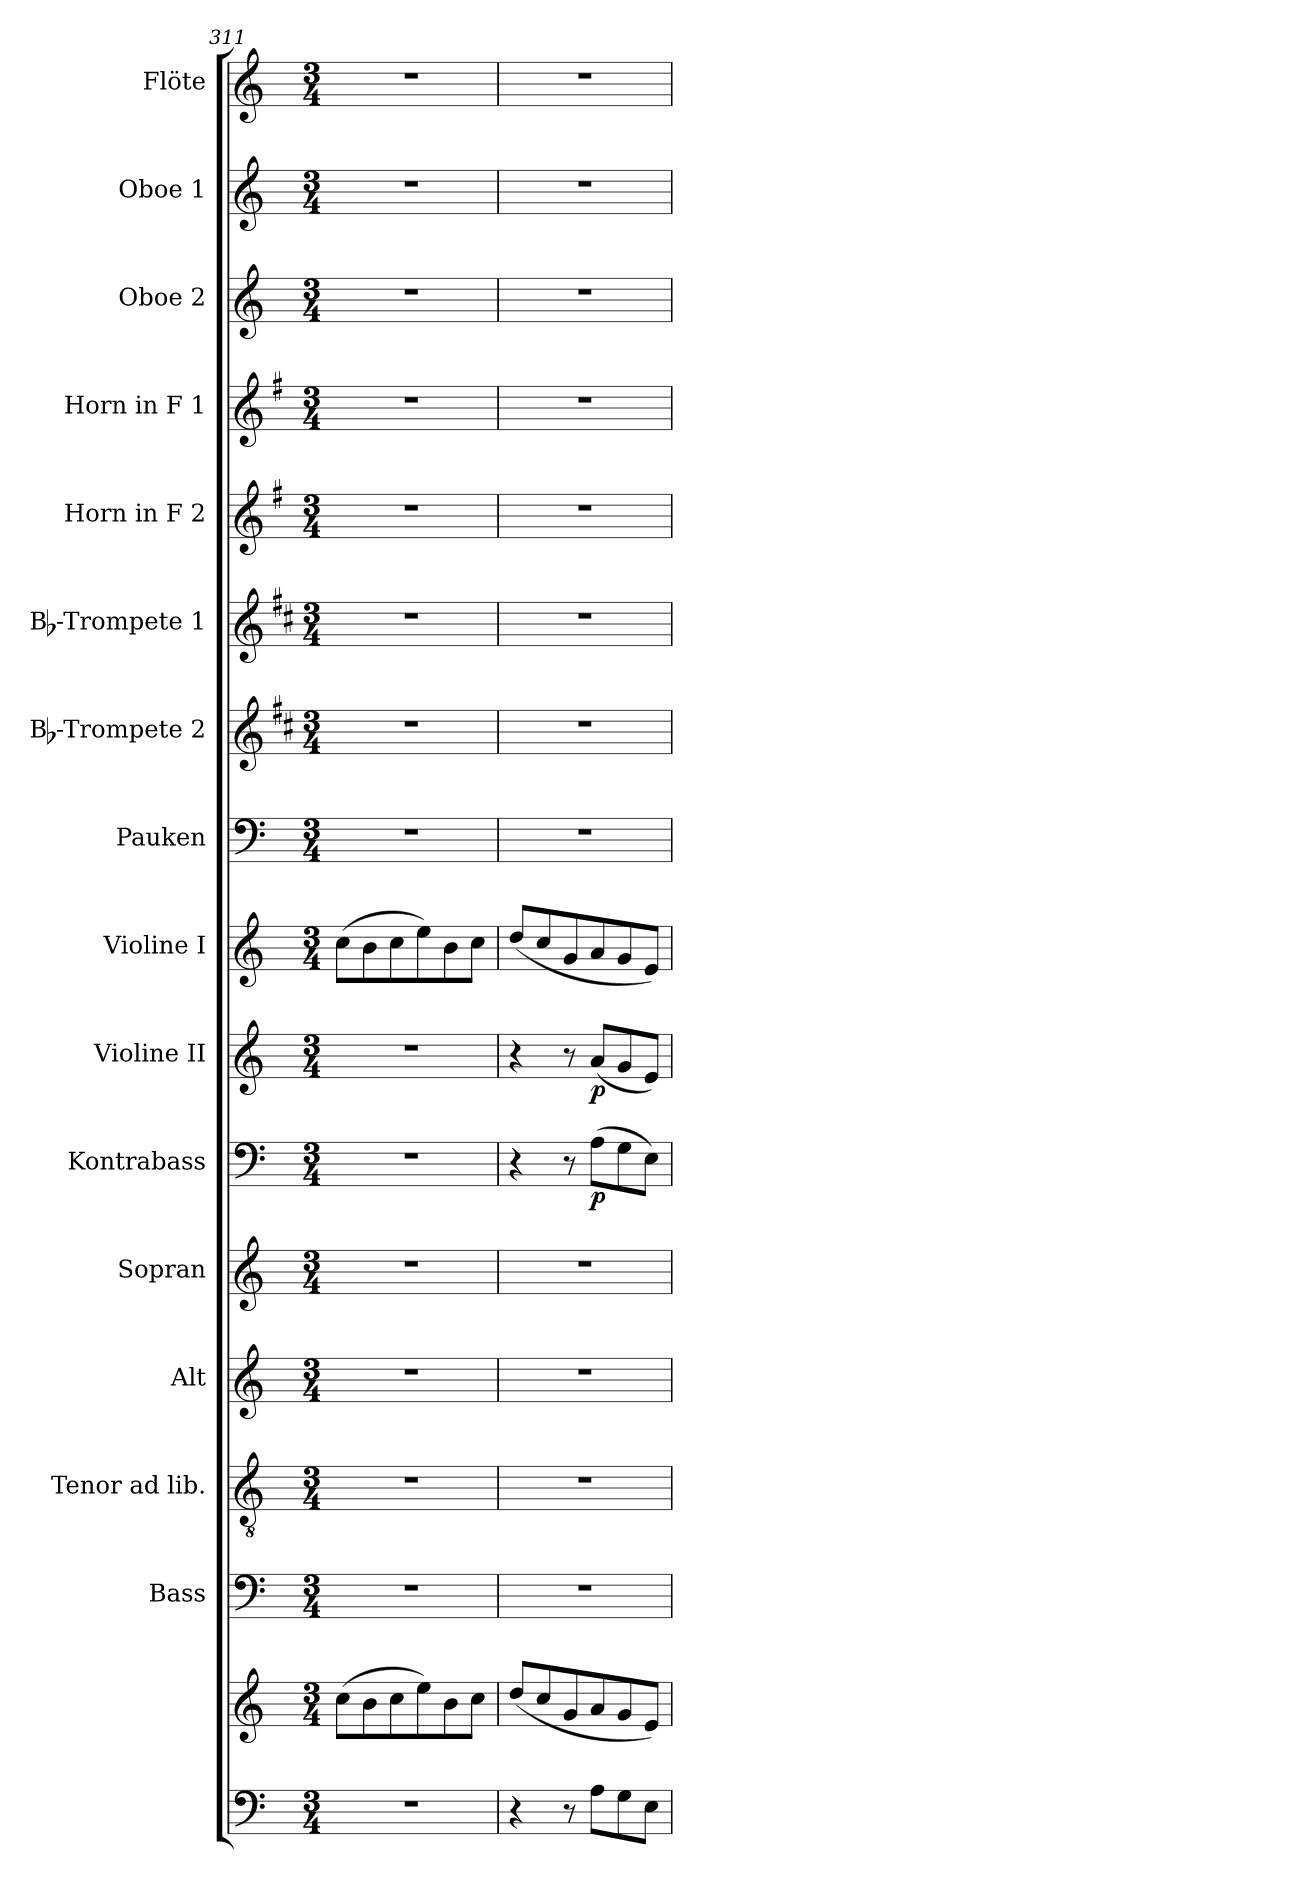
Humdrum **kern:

**kern	**kern	**kern	**kern	**kern	**kern	**kern	**dynam	**kern	**dynam	**kern	**kern	**kern	**kern	**kern	**kern	**kern	**kern	**kern
*part16	*part16	*part15	*part14	*part13	*part12	*part11	*part11	*part10	*part10	*part9	*part8	*part7	*part6	*part5	*part4	*part3	*part2	*part1
*staff17	*staff16	*staff15	*staff14	*staff13	*staff12	*staff11	*staff11	*staff10	*staff10	*staff9	*staff8	*staff7	*staff6	*staff5	*staff4	*staff3	*staff2	*staff1
*	*	*I"Bass	*I"Tenor ad lib.	*I"Alt	*I"Sopran	*I"Kontrabass	*	*I"Violine II	*	*I"Violine I	*I"Pauken	*I"Bb-Trompete 2	*I"Bb-Trompete 1	*I"Horn in F 2	*I"Horn in F 1	*I"Oboe 2	*I"Oboe 1	*I"Flöte
*	*	*I'B.	*I'T.	*I'A.	*I'S.	*I'Kb.	*	*I'Vl. II	*	*I'Vl. I	*I'Pk.	*I'Bb Trp. 2	*I'Bb Trp. 1	*	*	*I'Ob. 2	*I'Ob. 1	*I'Fl.
*clefF4	*clefG2	*clefF4	*clefGv2	*clefG2	*clefG2	*clefF4	*	*clefG2	*	*clefG2	*clefF4	*clefG2	*clefG2	*clefG2	*clefG2	*clefG2	*clefG2	*clefG2
*	*	*	*	*	*	*ITrd7c12	*	*	*	*	*	*ITrd1c2	*ITrd1c2	*ITrd4c7	*ITrd4c7	*	*	*
*k[]	*k[]	*k[]	*k[]	*k[]	*k[]	*k[]	*	*k[]	*	*k[]	*k[]	*k[]	*k[]	*k[]	*k[]	*k[]	*k[]	*k[]
*C:	*C:	*C:	*C:	*C:	*C:	*C:	*	*C:	*	*C:	*C:	*C:	*C:	*C:	*C:	*C:	*C:	*C:
*M3/4	*M3/4	*M3/4	*M3/4	*M3/4	*M3/4	*M3/4	*	*M3/4	*	*M3/4	*M3/4	*M3/4	*M3/4	*M3/4	*M3/4	*M3/4	*M3/4	*M3/4
=311	=311	=311	=311	=311	=311	=311	=311	=311	=311	=311	=311	=311	=311	=311	=311	=311	=311	=311
2.r	(>8cc\L	2.r	2.r	2.r	2.r	2.r	.	2.r	.	(>8cc\L	2.r	2.r	2.r	2.r	2.r	2.r	2.r	2.r
.	8b\	.	.	.	.	.	.	.	.	8b\	.	.	.	.	.	.	.	.
.	8cc\	.	.	.	.	.	.	.	.	8cc\	.	.	.	.	.	.	.	.
.	8ee\)	.	.	.	.	.	.	.	.	8ee\)	.	.	.	.	.	.	.	.
.	8b\	.	.	.	.	.	.	.	.	8b\	.	.	.	.	.	.	.	.
.	8cc\J	.	.	.	.	.	.	.	.	8cc\J	.	.	.	.	.	.	.	.
=312	=312	=312	=312	=312	=312	=312	=312	=312	=312	=312	=312	=312	=312	=312	=312	=312	=312	=312
4r	(<8dd/L	2.r	2.r	2.r	2.r	4r	.	4r	.	(<8dd/L	2.r	2.r	2.r	2.r	2.r	2.r	2.r	2.r
.	8cc/	.	.	.	.	.	.	.	.	8cc/	.	.	.	.	.	.	.	.
8r	8g/	.	.	.	.	8r	.	8r	.	8g/	.	.	.	.	.	.	.	.
!	!	!	!	!	!	!	!LO:DY:b	!	!LO:DY:b	!	!	!	!	!	!	!	!	!
8A\L	8a/	.	.	.	.	(>8AA\L	p	(<8a/L	p	8a/	.	.	.	.	.	.	.	.
8G\	8g/	.	.	.	.	8GG\	.	8g/	.	8g/	.	.	.	.	.	.	.	.
8E\J	8e/J)	.	.	.	.	8EE\J)	.	8e/J)	.	8e/J)	.	.	.	.	.	.	.	.
=	=	=	=	=	=	=	=	=	=	=	=	=	=	=	=	=	=	=
*-	*-	*-	*-	*-	*-	*-	*-	*-	*-	*-	*-	*-	*-	*-	*-	*-	*-	*-
